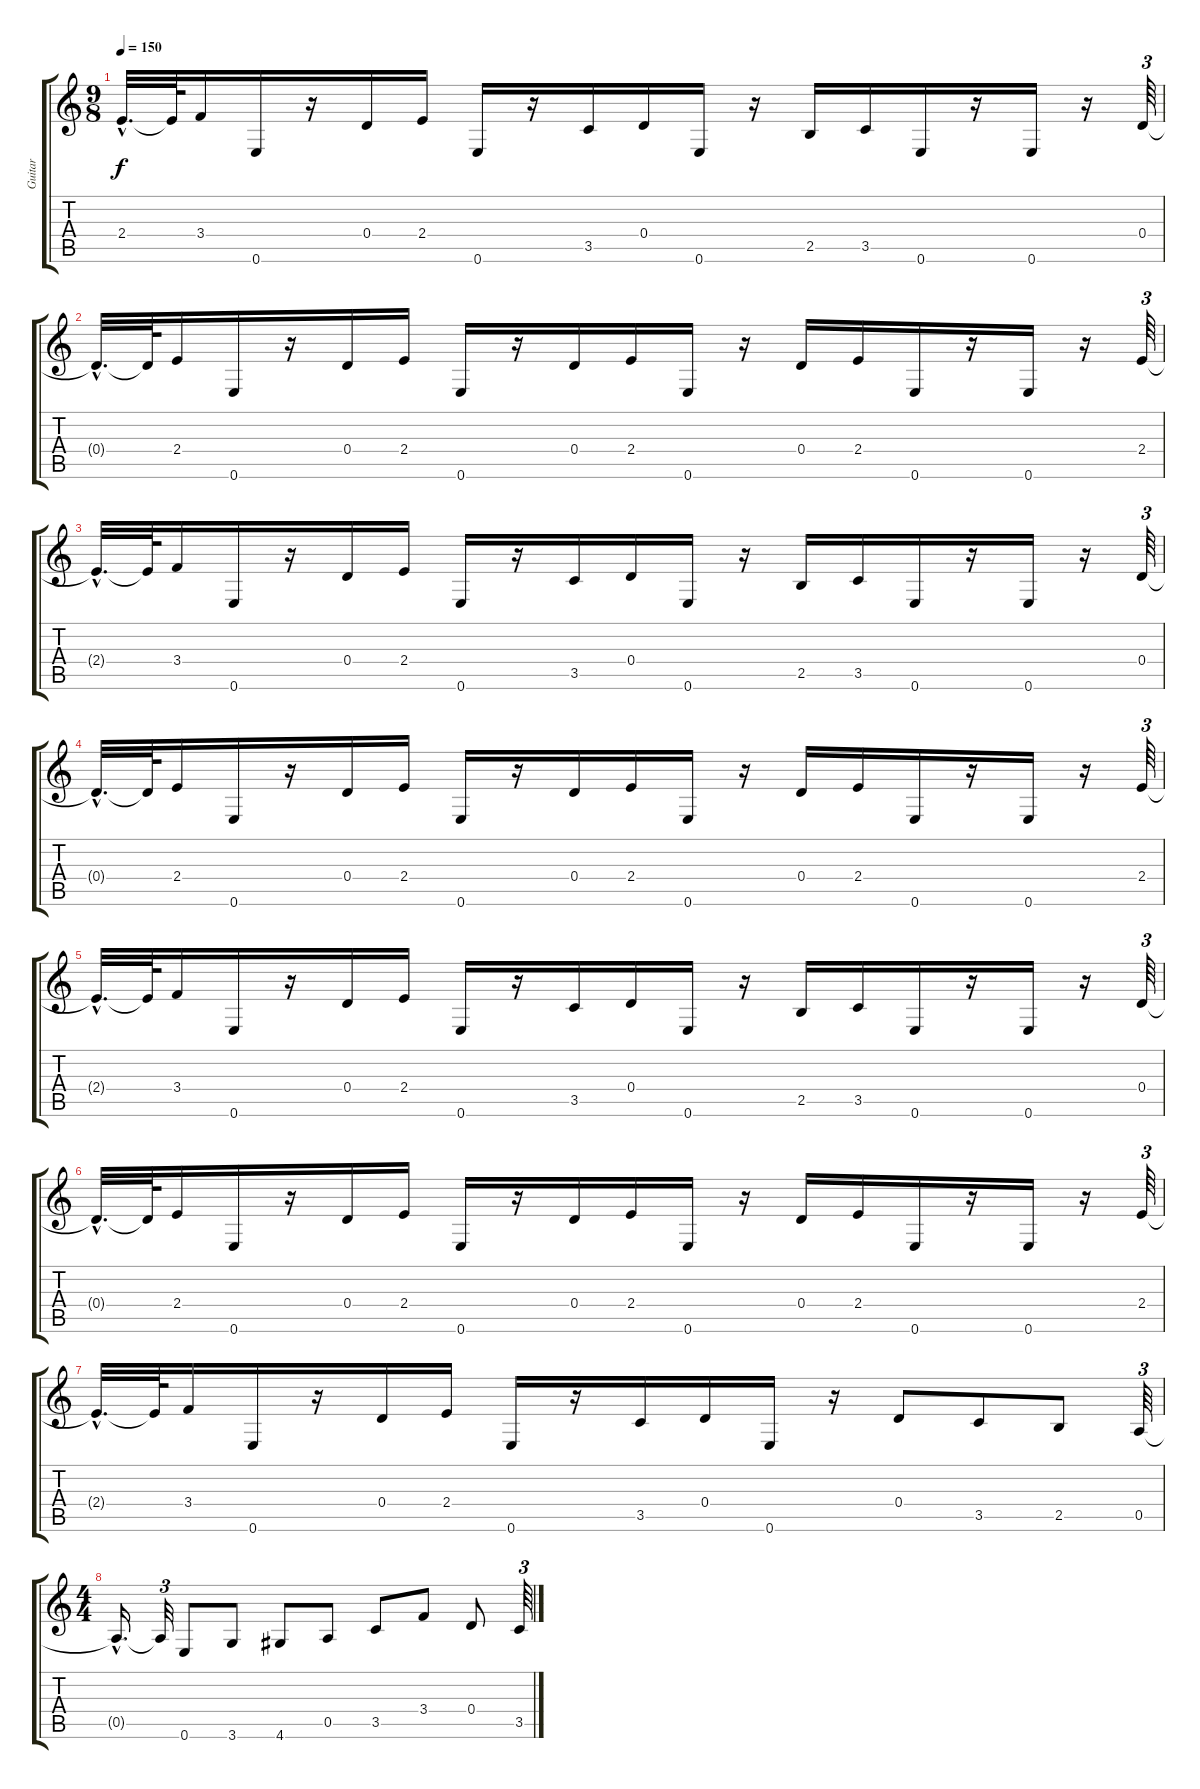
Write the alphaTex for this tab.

\track ("Guitar" "Guitar") {instrument distortionguitar}
\staff {score tabs}
\tuning (E4 B3 G3 D3 A2 E2) {hide}
\ts (9 8)
\tempo 150
\clef g2
\ks c
2.4{hac t}.32{d dy f} 2.4{t}.64 3.4.16 0.6.16 r.16 0.4.16 2.4.16 0.6.16 r.16 3.5.16 0.4.16 0.6.16 r.16 2.5.16 3.5.16 0.6.16 r.16 0.6.16 r.16 0.4.64{tu (3 2)} |
0.4{hac t}.32{d} 0.4{t}.64 2.4.16 0.6.16 r.16 0.4.16 2.4.16 0.6.16 r.16 0.4.16 2.4.16 0.6.16 r.16 0.4.16 2.4.16 0.6.16 r.16 0.6.16 r.16 2.4.64{tu (3 2)} |
2.4{hac t}.32{d} 2.4{t}.64 3.4.16 0.6.16 r.16 0.4.16 2.4.16 0.6.16 r.16 3.5.16 0.4.16 0.6.16 r.16 2.5.16 3.5.16 0.6.16 r.16 0.6.16 r.16 0.4.64{tu (3 2)} |
0.4{hac t}.32{d} 0.4{t}.64 2.4.16 0.6.16 r.16 0.4.16 2.4.16 0.6.16 r.16 0.4.16 2.4.16 0.6.16 r.16 0.4.16 2.4.16 0.6.16 r.16 0.6.16 r.16 2.4.64{tu (3 2)} |
2.4{hac t}.32{d} 2.4{t}.64 3.4.16 0.6.16 r.16 0.4.16 2.4.16 0.6.16 r.16 3.5.16 0.4.16 0.6.16 r.16 2.5.16 3.5.16 0.6.16 r.16 0.6.16 r.16 0.4.64{tu (3 2)} |
0.4{hac t}.32{d} 0.4{t}.64 2.4.16 0.6.16 r.16 0.4.16 2.4.16 0.6.16 r.16 0.4.16 2.4.16 0.6.16 r.16 0.4.16 2.4.16 0.6.16 r.16 0.6.16 r.16 2.4.64{tu (3 2)} |
2.4{hac t}.32{d} 2.4{t}.64 3.4.16 0.6.16 r.16 0.4.16 2.4.16 0.6.16 r.16 3.5.16 0.4.16 0.6.16 r.16 0.4.8 3.5.8 2.5.8 0.5.64{tu (3 2)} |
\ts (4 4)
0.5{hac t}.16{d} 0.5{t}.32{tu (3 2)} 0.6.8 3.6.8 4.6.8 0.5.8 3.5.8 3.4.8 0.4.8 3.5.64{tu (3 2)}
